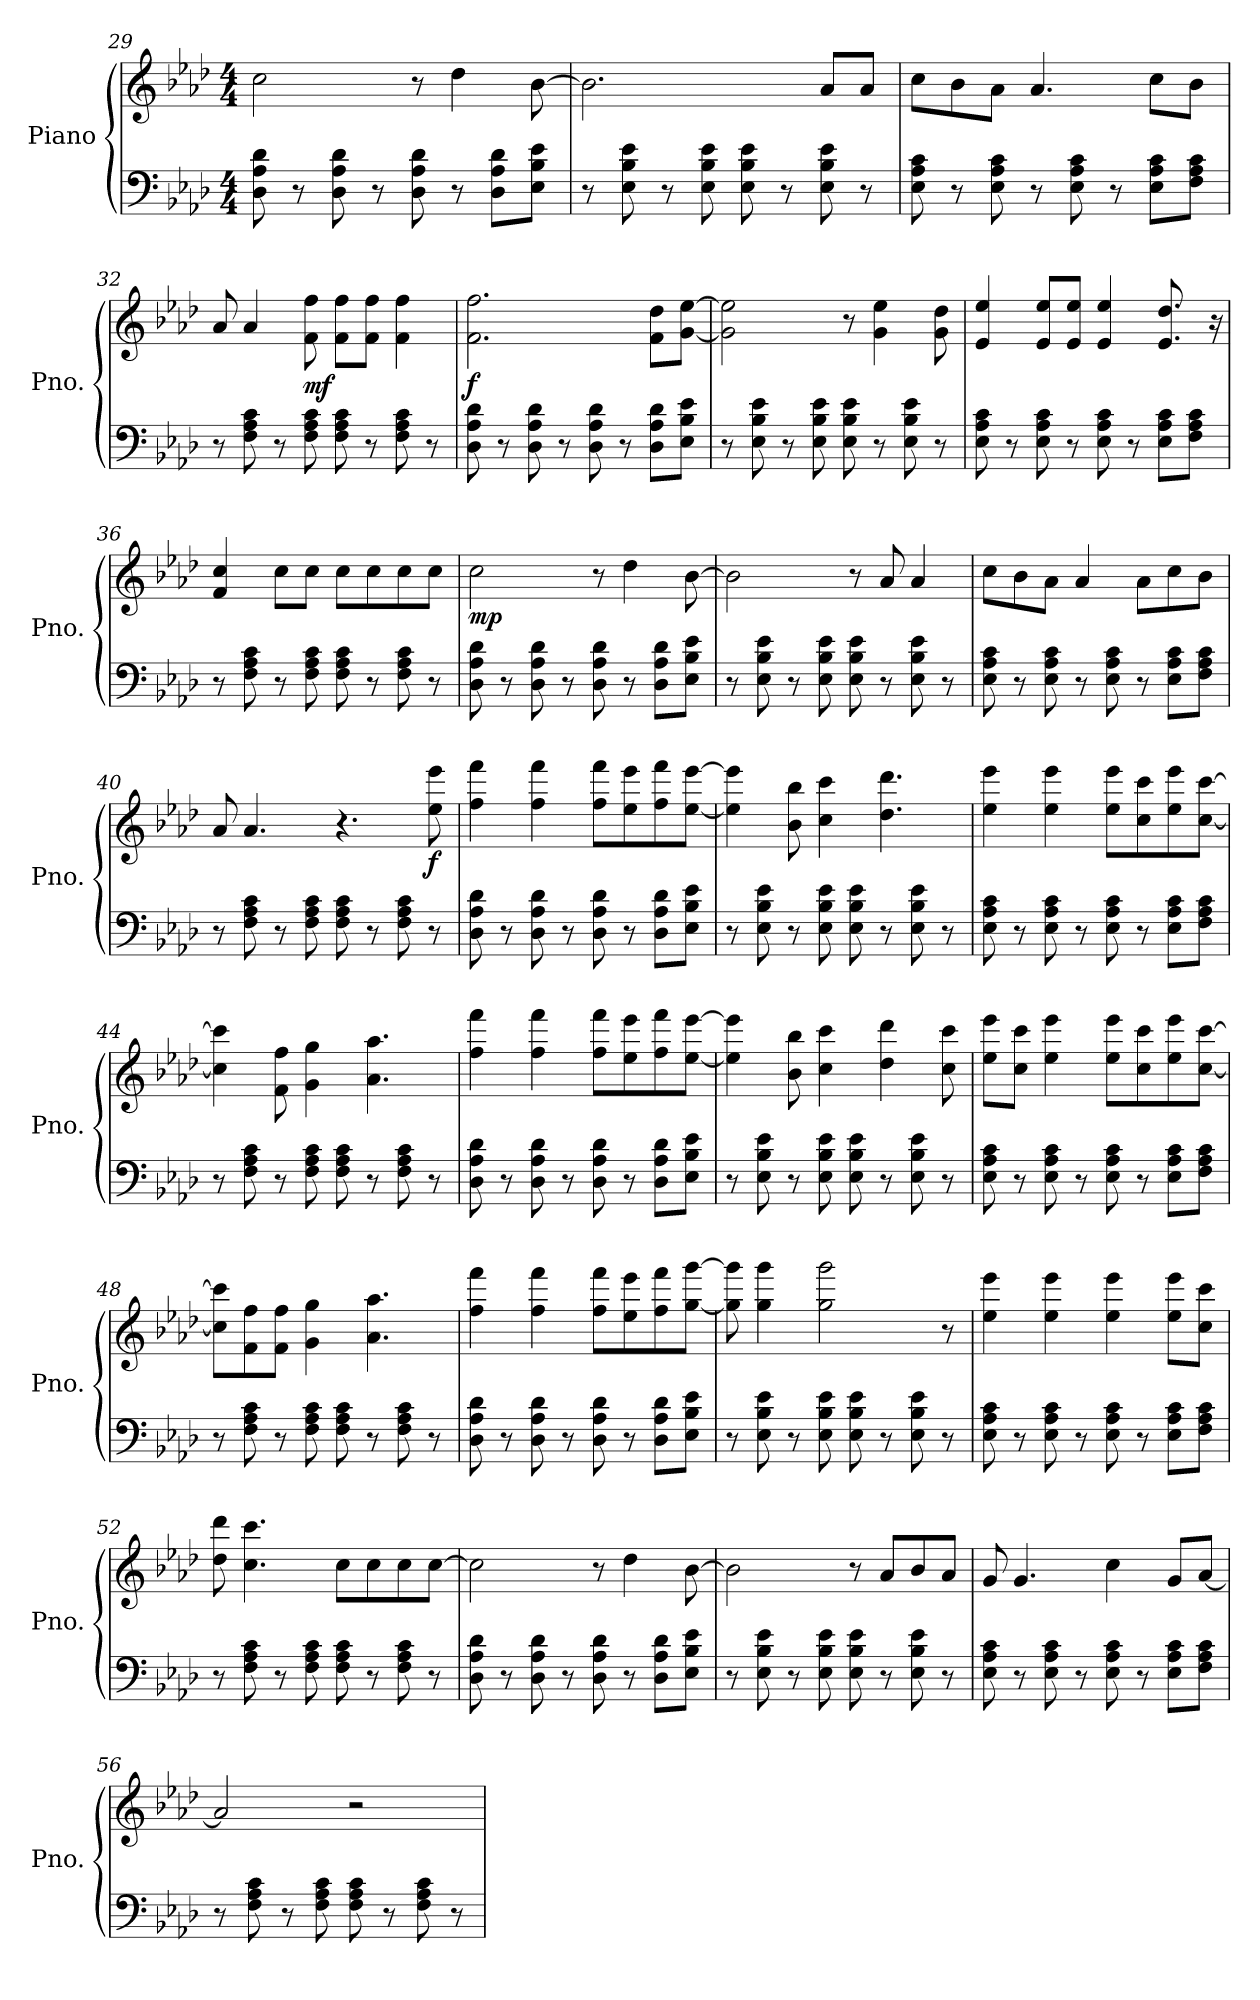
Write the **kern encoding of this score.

**kern	**kern	**dynam
*part1	*part1	*part1
*staff2	*staff1	*staff1/2
*I"Piano	*	*
*I'Pno.	*	*
*clefF4	*clefG2	*
*k[b-e-a-d-]	*k[b-e-a-d-]	*
*M4/4	*M4/4	*
=29	=29	=29
8D-\ 8A-\ 8d-\	2cc\	.
8r	.	.
8D-\ 8A-\ 8d-\	.	.
8r	.	.
8D-\ 8A-\ 8d-\	8r	.
8r	4dd-\	.
8D-\ 8A-\ 8d-\L	.	.
8E-\ 8B-\ 8e-\J	[8b-\	.
=30	=30	=30
8r	2.b-\]	.
8E-\ 8B-\ 8e-\	.	.
8r	.	.
8E-\ 8B-\ 8e-\	.	.
8E-\ 8B-\ 8e-\	.	.
8r	.	.
8E-\ 8B-\ 8e-\	8a-/L	.
8r	8a-/J	.
!!LO:LB:g=z
=31	=31	=31
8E-\ 8A-\ 8c\	8cc\L	.
8r	8b-\	.
8E-\ 8A-\ 8c\	8a-\J	.
8r	4.a-/	.
8E-\ 8A-\ 8c\	.	.
8r	.	.
8E-\ 8A-\ 8c\L	8cc\L	.
8F\ 8A-\ 8c\J	8b-\J	.
=32	=32	=32
8r	8a-/	.
8F\ 8A-\ 8c\	4a-/	.
8r	.	.
!	!	!LO:DY:b
8F\ 8A-\ 8c\	8f\ 8ff\	mf
8F\ 8A-\ 8c\	8f\ 8ff\L	.
8r	8f\ 8ff\J	.
8F\ 8A-\ 8c\	4f\ 4ff\	.
8r	.	.
=33	=33	=33
!	!	!LO:DY:b
8D-\ 8A-\ 8d-\	2.f\ 2.ff\	f
8r	.	.
8D-\ 8A-\ 8d-\	.	.
8r	.	.
8D-\ 8A-\ 8d-\	.	.
8r	.	.
8D-\ 8A-\ 8d-\L	8f\ 8dd-\L	.
8E-\ 8B-\ 8e-\J	[8g\ [8ee-\J	.
=34	=34	=34
8r	2g\] 2ee-\]	.
8E-\ 8B-\ 8e-\	.	.
8r	.	.
8E-\ 8B-\ 8e-\	.	.
8E-\ 8B-\ 8e-\	8r	.
8r	4g\ 4ee-\	.
8E-\ 8B-\ 8e-\	.	.
8r	8g\ 8dd-\	.
=35	=35	=35
8E-\ 8A-\ 8c\	4e-/ 4ee-/	.
8r	.	.
8E-\ 8A-\ 8c\	8e-/ 8ee-/L	.
8r	8e-/ 8ee-/J	.
8E-\ 8A-\ 8c\	4e-/ 4ee-/	.
8r	.	.
8E-\ 8A-\ 8c\L	8.e-/ 8.dd-/	.
8F\ 8A-\ 8c\J	.	.
.	16r	.
!!LO:LB:g=z
=36	=36	=36
8r	4f/ 4cc/	.
8F\ 8A-\ 8c\	.	.
8r	8cc\L	.
8F\ 8A-\ 8c\	8cc\J	.
8F\ 8A-\ 8c\	8cc\L	.
8r	8cc\	.
8F\ 8A-\ 8c\	8cc\	.
8r	8cc\J	.
=37	=37	=37
!	!	!LO:DY:b
8D-\ 8A-\ 8d-\	2cc\	mp
8r	.	.
8D-\ 8A-\ 8d-\	.	.
8r	.	.
8D-\ 8A-\ 8d-\	8r	.
8r	4dd-\	.
8D-\ 8A-\ 8d-\L	.	.
8E-\ 8B-\ 8e-\J	[8b-\	.
=38	=38	=38
8r	2b-\]	.
8E-\ 8B-\ 8e-\	.	.
8r	.	.
8E-\ 8B-\ 8e-\	.	.
8E-\ 8B-\ 8e-\	8r	.
8r	8a-/	.
8E-\ 8B-\ 8e-\	4a-/	.
8r	.	.
=39	=39	=39
8E-\ 8A-\ 8c\	8cc\L	.
8r	8b-\	.
8E-\ 8A-\ 8c\	8a-\J	.
8r	4a-/	.
8E-\ 8A-\ 8c\	.	.
8r	8a-\L	.
8E-\ 8A-\ 8c\L	8cc\	.
8F\ 8A-\ 8c\J	8b-\J	.
=40	=40	=40
8r	8a-/	.
8F\ 8A-\ 8c\	4.a-/	.
8r	.	.
8F\ 8A-\ 8c\	.	.
8F\ 8A-\ 8c\	4.r	.
8r	.	.
8F\ 8A-\ 8c\	.	.
!	!	!LO:DY:b
8r	8ee-\ 8eee-\	f
!!LO:LB:g=z
=41	=41	=41
8D-\ 8A-\ 8d-\	4ff\ 4fff\	.
8r	.	.
8D-\ 8A-\ 8d-\	4ff\ 4fff\	.
8r	.	.
8D-\ 8A-\ 8d-\	8ff\ 8fff\L	.
8r	8ee-\ 8eee-\	.
8D-\ 8A-\ 8d-\L	8ff\ 8fff\	.
8E-\ 8B-\ 8e-\J	[8ee-\ [8eee-\J	.
=42	=42	=42
8r	4ee-\] 4eee-\]	.
8E-\ 8B-\ 8e-\	.	.
8r	8b-\ 8bb-\	.
8E-\ 8B-\ 8e-\	4cc\ 4ccc\	.
8E-\ 8B-\ 8e-\	.	.
8r	4.dd-\ 4.ddd-\	.
8E-\ 8B-\ 8e-\	.	.
8r	.	.
=43	=43	=43
8E-\ 8A-\ 8c\	4ee-\ 4eee-\	.
8r	.	.
8E-\ 8A-\ 8c\	4ee-\ 4eee-\	.
8r	.	.
8E-\ 8A-\ 8c\	8ee-\ 8eee-\L	.
8r	8cc\ 8ccc\	.
8E-\ 8A-\ 8c\L	8ee-\ 8eee-\	.
8F\ 8A-\ 8c\J	[8cc\ [8ccc\J	.
=44	=44	=44
8r	4cc\] 4ccc\]	.
8F\ 8A-\ 8c\	.	.
8r	8f\ 8ff\	.
8F\ 8A-\ 8c\	4g\ 4gg\	.
8F\ 8A-\ 8c\	.	.
8r	4.a-\ 4.aa-\	.
8F\ 8A-\ 8c\	.	.
8r	.	.
=45	=45	=45
8D-\ 8A-\ 8d-\	4ff\ 4fff\	.
8r	.	.
8D-\ 8A-\ 8d-\	4ff\ 4fff\	.
8r	.	.
8D-\ 8A-\ 8d-\	8ff\ 8fff\L	.
8r	8ee-\ 8eee-\	.
8D-\ 8A-\ 8d-\L	8ff\ 8fff\	.
8E-\ 8B-\ 8e-\J	[8ee-\ [8eee-\J	.
!!LO:LB:g=z
=46	=46	=46
8r	4ee-\] 4eee-\]	.
8E-\ 8B-\ 8e-\	.	.
8r	8b-\ 8bb-\	.
8E-\ 8B-\ 8e-\	4cc\ 4ccc\	.
8E-\ 8B-\ 8e-\	.	.
8r	4dd-\ 4ddd-\	.
8E-\ 8B-\ 8e-\	.	.
8r	8cc\ 8ccc\	.
=47	=47	=47
8E-\ 8A-\ 8c\	8ee-\ 8eee-\L	.
8r	8cc\ 8ccc\J	.
8E-\ 8A-\ 8c\	4ee-\ 4eee-\	.
8r	.	.
8E-\ 8A-\ 8c\	8ee-\ 8eee-\L	.
8r	8cc\ 8ccc\	.
8E-\ 8A-\ 8c\L	8ee-\ 8eee-\	.
8F\ 8A-\ 8c\J	[8cc\ [8ccc\J	.
=48	=48	=48
8r	8cc\] 8ccc\]L	.
8F\ 8A-\ 8c\	8f\ 8ff\	.
8r	8f\ 8ff\J	.
8F\ 8A-\ 8c\	4g\ 4gg\	.
8F\ 8A-\ 8c\	.	.
8r	4.a-\ 4.aa-\	.
8F\ 8A-\ 8c\	.	.
8r	.	.
=49	=49	=49
8D-\ 8A-\ 8d-\	4ff\ 4fff\	.
8r	.	.
8D-\ 8A-\ 8d-\	4ff\ 4fff\	.
8r	.	.
8D-\ 8A-\ 8d-\	8ff\ 8fff\L	.
8r	8ee-\ 8eee-\	.
8D-\ 8A-\ 8d-\L	8ff\ 8fff\	.
8E-\ 8B-\ 8e-\J	[8gg\ [8ggg\J	.
!!LO:PB:g=z
=50	=50	=50
8r	8gg\] 8ggg\]	.
8E-\ 8B-\ 8e-\	4gg\ 4ggg\	.
8r	.	.
8E-\ 8B-\ 8e-\	2gg\ 2ggg\	.
8E-\ 8B-\ 8e-\	.	.
8r	.	.
8E-\ 8B-\ 8e-\	.	.
8r	8r	.
=51	=51	=51
8E-\ 8A-\ 8c\	4ee-\ 4eee-\	.
8r	.	.
8E-\ 8A-\ 8c\	4ee-\ 4eee-\	.
8r	.	.
8E-\ 8A-\ 8c\	4ee-\ 4eee-\	.
8r	.	.
8E-\ 8A-\ 8c\L	8ee-\ 8eee-\L	.
8F\ 8A-\ 8c\J	8cc\ 8ccc\J	.
=52	=52	=52
8r	8dd-\ 8ddd-\	.
8F\ 8A-\ 8c\	4.cc\ 4.ccc\	.
8r	.	.
8F\ 8A-\ 8c\	.	.
8F\ 8A-\ 8c\	8cc\L	.
8r	8cc\	.
8F\ 8A-\ 8c\	8cc\	.
8r	[8cc\J	.
=53	=53	=53
8D-\ 8A-\ 8d-\	2cc\]	.
8r	.	.
8D-\ 8A-\ 8d-\	.	.
8r	.	.
8D-\ 8A-\ 8d-\	8r	.
8r	4dd-\	.
8D-\ 8A-\ 8d-\L	.	.
8E-\ 8B-\ 8e-\J	[8b-\	.
=54	=54	=54
8r	2b-\]	.
8E-\ 8B-\ 8e-\	.	.
8r	.	.
8E-\ 8B-\ 8e-\	.	.
8E-\ 8B-\ 8e-\	8r	.
8r	8a-/L	.
8E-\ 8B-\ 8e-\	8b-/	.
8r	8a-/J	.
!!LO:LB:g=z
=55	=55	=55
8E-\ 8A-\ 8c\	8g/	.
8r	4.g/	.
8E-\ 8A-\ 8c\	.	.
8r	.	.
8E-\ 8A-\ 8c\	4cc\	.
8r	.	.
8E-\ 8A-\ 8c\L	8g/L	.
8F\ 8A-\ 8c\J	[8a-/J	.
=56	=56	=56
8r	2a-/]	.
8F\ 8A-\ 8c\	.	.
8r	.	.
8F\ 8A-\ 8c\	.	.
8F\ 8A-\ 8c\	2r	.
8r	.	.
8F\ 8A-\ 8c\	.	.
8r	.	.
=	=	=
*-	*-	*-
